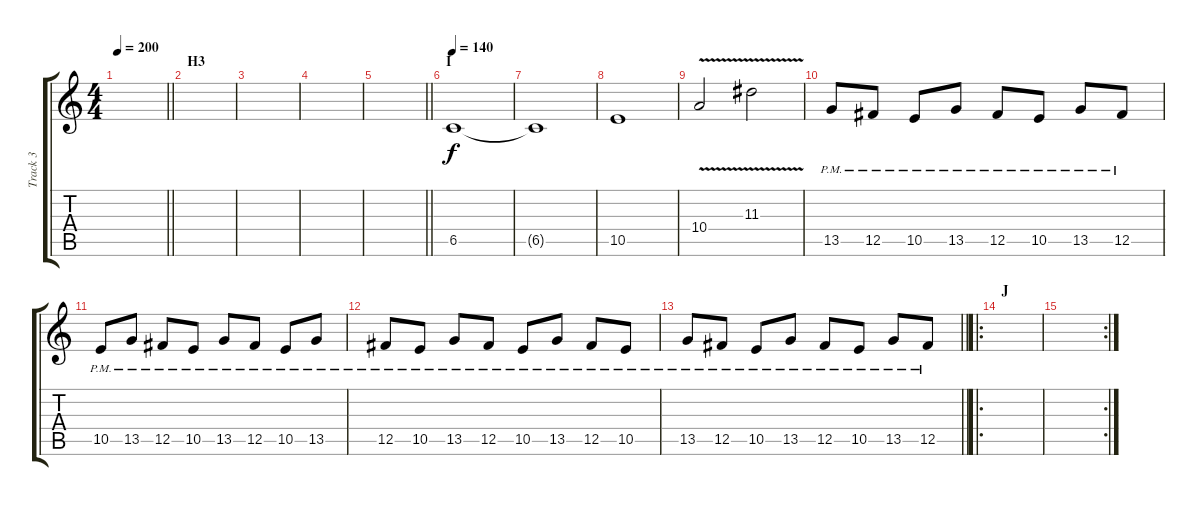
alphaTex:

\track ("Track 3" "Track 3") {instrument distortionguitar}
\staff {score tabs}
\tuning (Db4 Ab3 E3 B2 Gb2 Db2) {hide}
\ts (4 4)
\tempo 200
\clef g2
\barLineRight lightlight
\ks c
|
\section ("" "H3")
|
|
|
\barLineRight lightlight
|
\section ("" "I")
\tempo 140
6.5.1 |
6.5{t}.1 |
10.5.1 |
10.4{v}.2 11.3{v}.2 |
13.5{pm}.8 12.5{pm}.8 10.5{pm}.8 13.5{pm}.8 12.5{pm}.8 10.5{pm}.8 13.5{pm}.8 12.5{pm}.8 |
10.5{pm}.8 13.5{pm}.8 12.5{pm}.8 10.5{pm}.8 13.5{pm}.8 12.5{pm}.8 10.5{pm}.8 13.5{pm}.8 |
12.5{pm}.8 10.5{pm}.8 13.5{pm}.8 12.5{pm}.8 10.5{pm}.8 13.5{pm}.8 12.5{pm}.8 10.5{pm}.8 |
\barLineRight lightlight
13.5{pm}.8 12.5{pm}.8 10.5{pm}.8 13.5{pm}.8 12.5{pm}.8 10.5{pm}.8 13.5{pm}.8 12.5{pm}.8 |
\ro
\section ("" "J")
|
\rc 2
